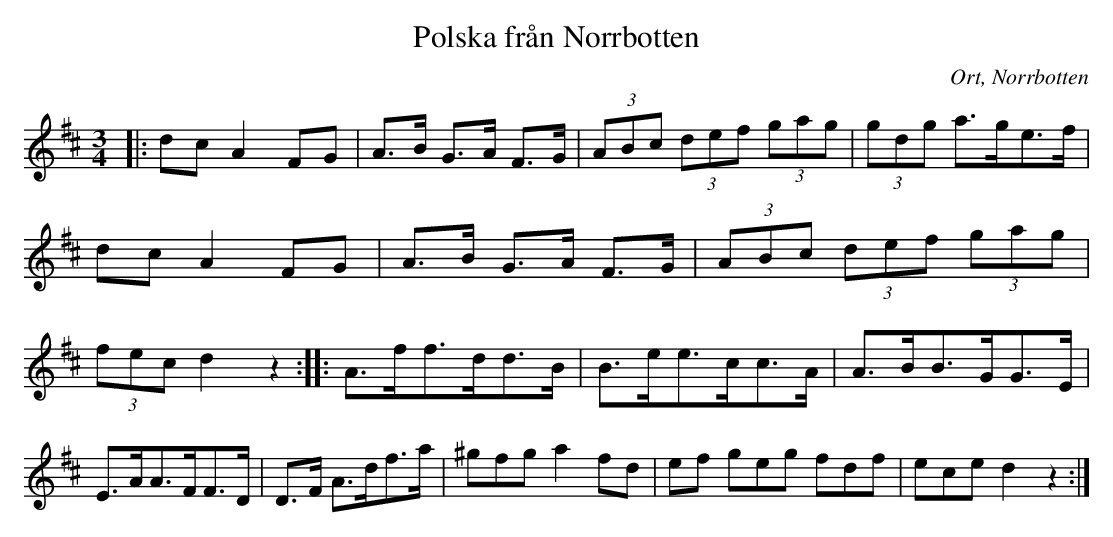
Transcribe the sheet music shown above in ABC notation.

X:1
T:Polska från Norrbotten
O:Ort, Norrbotten
M:3/4
L:1/16
K:D
|: d2c2 A4 F2G2 | A3B G3A F3G | (3A2B2c2 (3d2e2f2 (3g2a2g2 | (3g2d2g2 a3ge3f |
d2c2 A4 F2G2 | A3B G3A F3G | (3A2B2c2 (3d2e2f2 (3g2a2g2 | (3f2e2c2 d4 z4:|: A3ff3dd3B | B3ee3cc3A | A3BB3GG3E | E3AA3FF3D | D3F A3df3a | 3^g2f2g2 a4 f2d2 | e2f2 3g2e2g2 3f2d2f2 | 3e2c2e2 d4 z4 :|
